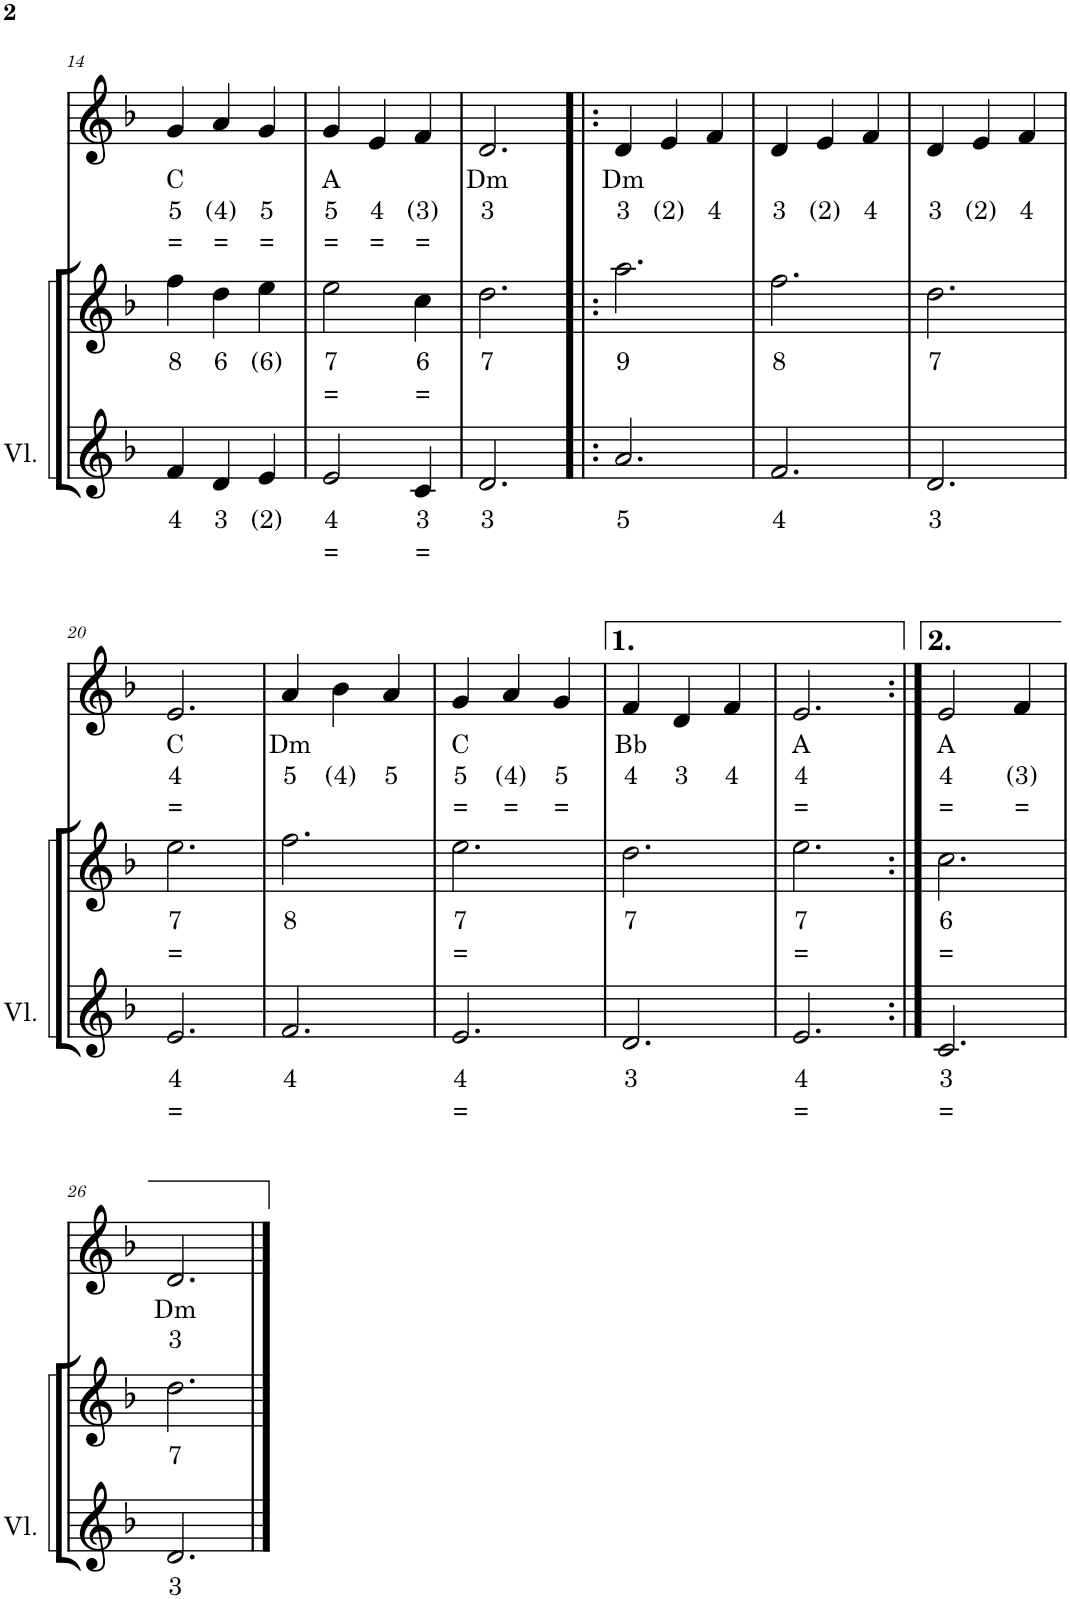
**kern	**text	**text	**kern	**text	**text	**kern	**text	**text	**text
*part3	*part3	*part3	*part2	*part2	*part2	*part1	*part1	*part1	*part1
*staff3	*staff3	*staff3	*staff2	*staff2	*staff2	*staff1	*staff1	*staff1	*staff1
*I"Viool	*	*	*I"Viool	*	*	*I"Piano	*	*	*
*I'Vl.	*	*	*	*	*	*	*	*	*
!!LO:PB:g=z
*clefG2	*	*	*clefG2	*	*	*clefG2	*	*	*
*k[b-]	*	*	*k[b-]	*	*	*k[b-]	*	*	*
*M3/4	*	*	*M3/4	*	*	*M3/4	*	*	*
=14	=14	=14	=14	=14	=14	=14	=14	=14	=14
!	!LO:LY:b	!	!	!LO:LY:b	!	!	!LO:LY:b	!LO:LY:b	!LO:LY:b
4f/	4	.	4ff\	8	.	4g/	C	5	=
!	!LO:LY:b	!	!	!LO:LY:b	!	!	!	!LO:LY:b	!LO:LY:b
4d/	3	.	4dd\	6	.	4a/	.	(4)	=
!	!LO:LY:b	!	!	!LO:LY:b	!	!	!	!LO:LY:b	!LO:LY:b
4e/	(2)	.	4ee\	(6)	.	4g/	.	5	=
=15	=15	=15	=15	=15	=15	=15	=15	=15	=15
!	!LO:LY:b	!LO:LY:b	!	!LO:LY:b	!LO:LY:b	!	!LO:LY:b	!LO:LY:b	!LO:LY:b
2e/	4	=	2ee\	7	=	4g/	A	5	=
!	!	!	!	!	!	!	!	!LO:LY:b	!LO:LY:b
.	.	.	.	.	.	4e/	.	4	=
!	!LO:LY:b	!LO:LY:b	!	!LO:LY:b	!LO:LY:b	!	!	!LO:LY:b	!LO:LY:b
4c/	3	=	4cc\	6	=	4f/	.	(3)	=
=16	=16	=16	=16	=16	=16	=16	=16	=16	=16
!	!LO:LY:b	!	!	!LO:LY:b	!	!	!LO:LY:b	!LO:LY:b	!
2.d/	3	.	2.dd\	7	.	2.d/	Dm	3	.
=17!|:	=17!|:	=17!|:	=17!|:	=17!|:	=17!|:	=17!|:	=17!|:	=17!|:	=17!|:
!	!LO:LY:b	!	!	!LO:LY:b	!	!	!LO:LY:b	!LO:LY:b	!
2.a/	5	.	2.aa\	9	.	4d/	Dm	3	.
!	!	!	!	!	!	!	!	!LO:LY:b	!
.	.	.	.	.	.	4e/	.	(2)	.
!	!	!	!	!	!	!	!	!LO:LY:b	!
.	.	.	.	.	.	4f/	.	4	.
=18	=18	=18	=18	=18	=18	=18	=18	=18	=18
!	!LO:LY:b	!	!	!LO:LY:b	!	!	!	!LO:LY:b	!
2.f/	4	.	2.ff\	8	.	4d/	.	3	.
!	!	!	!	!	!	!	!	!LO:LY:b	!
.	.	.	.	.	.	4e/	.	(2)	.
!	!	!	!	!	!	!	!	!LO:LY:b	!
.	.	.	.	.	.	4f/	.	4	.
=19	=19	=19	=19	=19	=19	=19	=19	=19	=19
!	!LO:LY:b	!	!	!LO:LY:b	!	!	!	!LO:LY:b	!
2.d/	3	.	2.dd\	7	.	4d/	.	3	.
!	!	!	!	!	!	!	!	!LO:LY:b	!
.	.	.	.	.	.	4e/	.	(2)	.
!	!	!	!	!	!	!	!	!LO:LY:b	!
.	.	.	.	.	.	4f/	.	4	.
!!LO:LB:g=z
=20	=20	=20	=20	=20	=20	=20	=20	=20	=20
!	!LO:LY:b	!LO:LY:b	!	!LO:LY:b	!LO:LY:b	!	!LO:LY:b	!LO:LY:b	!LO:LY:b
2.e/	4	=	2.ee\	7	=	2.e/	C	4	=
=21	=21	=21	=21	=21	=21	=21	=21	=21	=21
!	!LO:LY:b	!	!	!LO:LY:b	!	!	!LO:LY:b	!LO:LY:b	!
2.f/	4	.	2.ff\	8	.	4a/	Dm	5	.
!	!	!	!	!	!	!	!	!LO:LY:b	!
.	.	.	.	.	.	4b-\	.	(4)	.
!	!	!	!	!	!	!	!	!LO:LY:b	!
.	.	.	.	.	.	4a/	.	5	.
=22	=22	=22	=22	=22	=22	=22	=22	=22	=22
!	!LO:LY:b	!LO:LY:b	!	!LO:LY:b	!LO:LY:b	!	!LO:LY:b	!LO:LY:b	!LO:LY:b
2.e/	4	=	2.ee\	7	=	4g/	C	5	=
!	!	!	!	!	!	!	!	!LO:LY:b	!LO:LY:b
.	.	.	.	.	.	4a/	.	(4)	=
!	!	!	!	!	!	!	!	!LO:LY:b	!LO:LY:b
.	.	.	.	.	.	4g/	.	5	=
=23	=23	=23	=23	=23	=23	=23	=23	=23	=23
!	!LO:LY:b	!	!	!LO:LY:b	!	!	!LO:LY:b	!LO:LY:b	!
2.d/	3	.	2.dd\	7	.	4f/	Bb	4	.
!	!	!	!	!	!	!	!	!LO:LY:b	!
.	.	.	.	.	.	4d/	.	3	.
!	!	!	!	!	!	!	!	!LO:LY:b	!
.	.	.	.	.	.	4f/	.	4	.
=24	=24	=24	=24	=24	=24	=24	=24	=24	=24
!	!LO:LY:b	!LO:LY:b	!	!LO:LY:b	!LO:LY:b	!	!LO:LY:b	!LO:LY:b	!LO:LY:b
2.e/	4	=	2.ee\	7	=	2.e/	A	4	=
=25:|!	=25:|!	=25:|!	=25:|!	=25:|!	=25:|!	=25:|!	=25:|!	=25:|!	=25:|!
!	!LO:LY:b	!LO:LY:b	!	!LO:LY:b	!LO:LY:b	!	!LO:LY:b	!LO:LY:b	!LO:LY:b
2.c/	3	=	2.cc\	6	=	2e/	A	4	=
!	!	!	!	!	!	!	!	!LO:LY:b	!LO:LY:b
.	.	.	.	.	.	4f/	.	(3)	=
!!LO:LB:g=z
=26	=26	=26	=26	=26	=26	=26	=26	=26	=26
!	!LO:LY:b	!	!	!LO:LY:b	!	!	!LO:LY:b	!LO:LY:b	!
2.d/	3	.	2.dd\	7	.	2.d/	Dm	3	.
==	==	==	==	==	==	==	==	==	==
*-	*-	*-	*-	*-	*-	*-	*-	*-	*-
